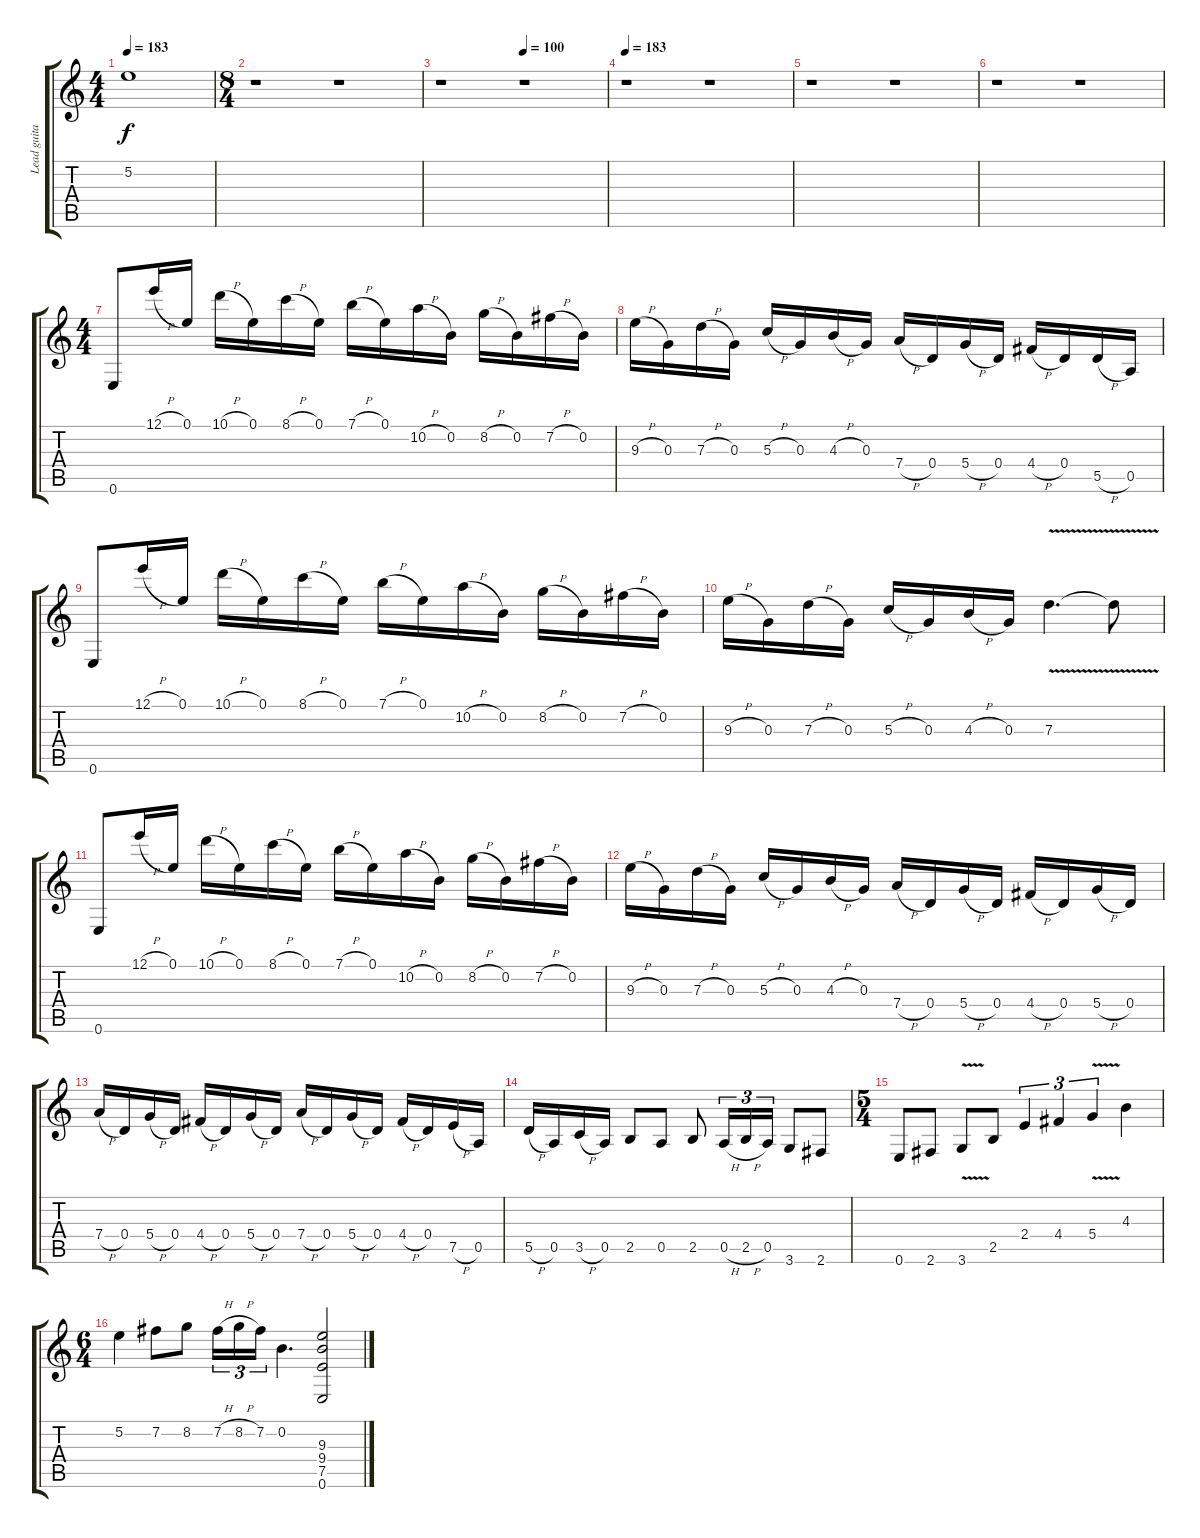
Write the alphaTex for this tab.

\track ("Lead guitar" "Lead guita") {instrument distortionguitar}
\staff {score tabs}
\tuning (E4 B3 G3 D3 A2 E2) {hide}
\ts (4 4)
\tempo 183
\clef g2
\ks c
5.2.1{dy f} |
\ts (8 4)
r.1 r.1 |
\tempo (100 0.5)
r.1 r.1 |
\tempo 183
r.1 r.1 |
r.1 r.1 |
r.1 r.1 |
\ts (4 4)
0.6.8 12.1{h}.16 0.1.16 10.1{h}.16 0.1.16 8.1{h}.16 0.1.16 7.1{h}.16 0.1.16 10.2{h}.16 0.2.16 8.2{h}.16 0.2.16 7.2{h}.16 0.2.16 |
9.3{h}.16 0.3.16 7.3{h}.16 0.3.16 5.3{h}.16 0.3.16 4.3{h}.16 0.3.16 7.4{h}.16 0.4.16 5.4{h}.16 0.4.16 4.4{h}.16 0.4.16 5.5{h}.16 0.5.16 |
0.6.8 12.1{h}.16 0.1.16 10.1{h}.16 0.1.16 8.1{h}.16 0.1.16 7.1{h}.16 0.1.16 10.2{h}.16 0.2.16 8.2{h}.16 0.2.16 7.2{h}.16 0.2.16 |
9.3{h}.16 0.3.16 7.3{h}.16 0.3.16 5.3{h}.16 0.3.16 4.3{h}.16 0.3.16 7.3{v}.4{d} 7.3{v t}.8 |
0.6.8 12.1{h}.16 0.1.16 10.1{h}.16 0.1.16 8.1{h}.16 0.1.16 7.1{h}.16 0.1.16 10.2{h}.16 0.2.16 8.2{h}.16 0.2.16 7.2{h}.16 0.2.16 |
9.3{h}.16 0.3.16 7.3{h}.16 0.3.16 5.3{h}.16 0.3.16 4.3{h}.16 0.3.16 7.4{h}.16 0.4.16 5.4{h}.16 0.4.16 4.4{h}.16 0.4.16 5.4{h}.16 0.4.16 |
7.4{h}.16 0.4.16 5.4{h}.16 0.4.16 4.4{h}.16 0.4.16 5.4{h}.16 0.4.16 7.4{h}.16 0.4.16 5.4{h}.16 0.4.16 4.4{h}.16 0.4.16 7.5{h}.16 0.5.16 |
5.5{h}.16 0.5.16 3.5{h}.16 0.5.16 2.5.8 0.5.8 2.5.8 0.5{h}.16{tu (3 2)} 2.5{h}.16{tu (3 2)} 0.5.16{tu (3 2)} 3.6.8 2.6.8 |
\ts (5 4)
0.6.8 2.6.8 3.6{v}.8 2.5.8 2.4.4{tu (3 2)} 4.4.4{tu (3 2)} 5.4{v}.4{tu (3 2)} 4.3.4 |
\ts (6 4)
5.2.4 7.2.8 8.2.8 7.2{h}.16{tu (3 2)} 8.2{h}.16{tu (3 2)} 7.2.16{tu (3 2)} 0.2.4{d} (9.3 9.4 7.5 0.6).2
